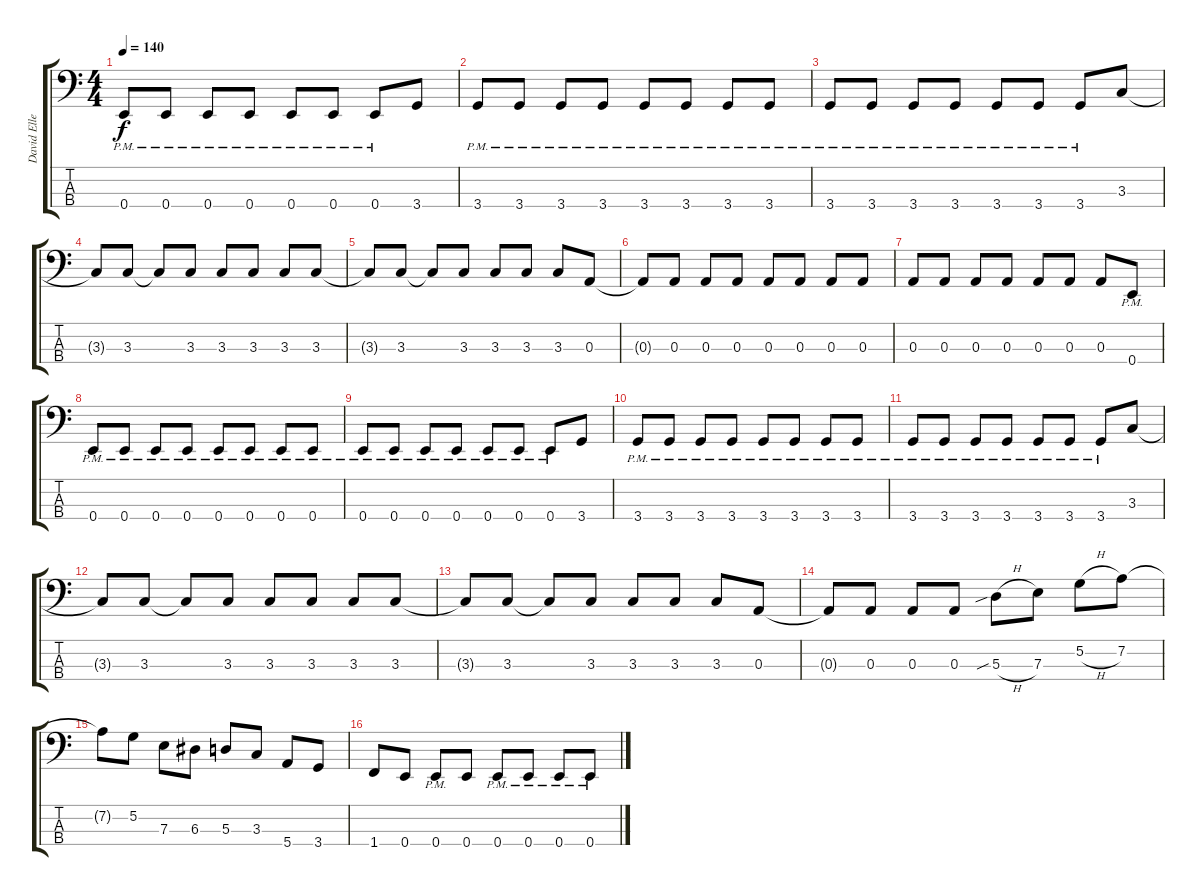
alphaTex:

\track ("David Ellefson (Bass)" "David Elle") {instrument electricbasspick}
\staff {score tabs}
\tuning (G2 D2 A1 E1) {hide}
\ts (4 4)
\tempo 140
\clef f4
\ks c
0.4{pm}.8{dy f} 0.4{pm}.8 0.4{pm}.8 0.4{pm}.8 0.4{pm}.8 0.4{pm}.8 0.4{pm}.8 3.4.8 |
3.4{pm}.8 3.4{pm}.8 3.4{pm}.8 3.4{pm}.8 3.4{pm}.8 3.4{pm}.8 3.4{pm}.8 3.4{pm}.8 |
3.4{pm}.8 3.4{pm}.8 3.4{pm}.8 3.4{pm}.8 3.4{pm}.8 3.4{pm}.8 3.4{pm}.8 3.3.8 |
3.3{t}.8 3.3.8 3.3{t}.8 3.3.8 3.3.8 3.3.8 3.3.8 3.3.8 |
3.3{t}.8 3.3.8 3.3{t}.8 3.3.8 3.3.8 3.3.8 3.3.8 0.3.8 |
0.3{t}.8 0.3.8 0.3.8 0.3.8 0.3.8 0.3.8 0.3.8 0.3.8 |
0.3.8 0.3.8 0.3.8 0.3.8 0.3.8 0.3.8 0.3.8 0.4{pm}.8 |
0.4{pm}.8 0.4{pm}.8 0.4{pm}.8 0.4{pm}.8 0.4{pm}.8 0.4{pm}.8 0.4{pm}.8 0.4{pm}.8 |
0.4{pm}.8 0.4{pm}.8 0.4{pm}.8 0.4{pm}.8 0.4{pm}.8 0.4{pm}.8 0.4{pm}.8 3.4.8 |
3.4{pm}.8 3.4{pm}.8 3.4{pm}.8 3.4{pm}.8 3.4{pm}.8 3.4{pm}.8 3.4{pm}.8 3.4{pm}.8 |
3.4{pm}.8 3.4{pm}.8 3.4{pm}.8 3.4{pm}.8 3.4{pm}.8 3.4{pm}.8 3.4{pm}.8 3.3.8 |
3.3{t}.8 3.3.8 3.3{t}.8 3.3.8 3.3.8 3.3.8 3.3.8 3.3.8 |
3.3{t}.8 3.3.8 3.3{t}.8 3.3.8 3.3.8 3.3.8 3.3.8 0.3.8 |
0.3{t}.8 0.3.8 0.3.8 0.3.8 5.3{sib h}.8 7.3.8 5.2{h}.8 7.2.8 |
7.2{t}.8 5.2.8 7.3.8 6.3.8 5.3.8 3.3.8 5.4.8 3.4.8 |
1.4.8 0.4.8 0.4{pm}.8 0.4.8 0.4{pm}.8 0.4{pm}.8 0.4{pm}.8 0.4{pm}.8
